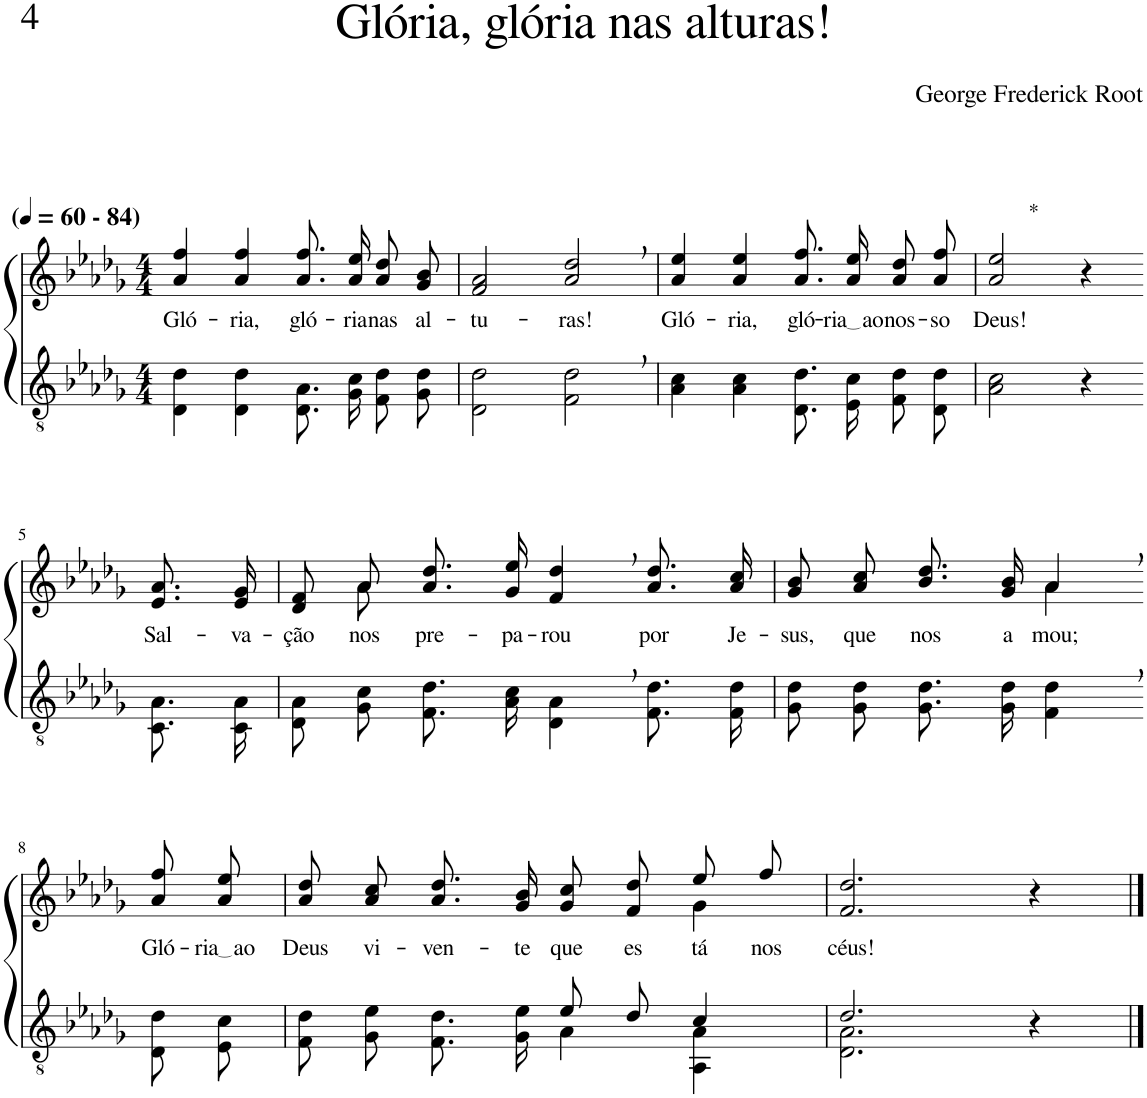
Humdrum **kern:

**kern	**kern	**text
*part2	*part1	*part1
*staff2	*staff1	*staff1
*I"Parte III e IV	*I"Parte I e II	*
*clefGv2	*clefG2	*
*Trd3c5	*Trd3c5	*
*k[b-e-a-d-g-]	*k[b-e-a-d-g-]	*
*M4/4	*M4/4	*
*MM60	*MM60	*
=1	=1	=1
!	!LO:TX:a:B:t=(	!
!	!LO:TX:a:B:t=- 84)	!
!	!	!LO:LY:b
4D-\ 4d-\	4a-/ 4ff/	Gló-
!	!	!LO:LY:b
4D-\ 4d-\	4a-/ 4ff/	-ria,
!	!	!LO:LY:b
8.D-/ 8.A-/L	8.a-\ 8.ff\L	gló-
!	!	!LO:LY:b
16G-/ 16c/Jk	16a-\ 16ee-\Jk	-ria
!	!	!LO:LY:b
8F/ 8d-/L	8a-/ 8dd-/L	nas
!	!	!LO:LY:b
8G-/ 8d-/J	8g-/ 8b-/J	al-
=2	=2	=2
!	!	!LO:LY:b
2D-\ 2d-\	2f/ 2a-/	-tu-
!	!	!LO:LY:b
2F\, 2d-\,	2a-/, 2dd-/,	-ras!
=3	=3	=3
!	!	!LO:LY:b
4A-\ 4c\	4a-/ 4ee-/	Gló-
!	!	!LO:LY:b
4A-\ 4c\	4a-/ 4ee-/	-ria,
!	!	!LO:LY:b
8.D-/ 8.d-/L	8.a-\ 8.ff\L	gló-
!	!	!LO:LY:b
16E-/ 16c/Jk	16a-\ 16ee-\Jk	ria ao
!	!	!LO:LY:b
8F/ 8d-/L	8a-\ 8dd-\L	nos-
!	!	!LO:LY:b
8D-/ 8d-/J	8a-\ 8ff\J	-so
=4	=4	=4
!	!LO:TX:a:t=*	!
!	!	!LO:LY:b
2A-\ 2c\	2a-/ 2ee-/	Deus!
4r	4r	.
!!LO:LB:g=z
=5-	=5-	=5-
!	!	!LO:LY:b
8.C/ 8.A-/L	8.e-/ 8.a-/L	Sal-
!	!	!LO:LY:b
16C/ 16A-/Jk	16e-/ 16g-/Jk	-va-
=6	=6	=6
!	!	!LO:LY:b
*	*^	*
8D-/ 8A-/L	8d-/ 8f/L	8ryy	-ção
!	!	!	!LO:LY:b
8G-/ 8c/J	8a-/J	8a-\	nos
!	!	!	!LO:LY:b
8.F/ 8.d-/L	8.a-\ 8.dd-\L	2.ryy	pre-
!	!	!	!LO:LY:b
16A-/ 16c/Jk	16g-\ 16ee-\Jk	.	-pa-
!	!	!	!LO:LY:b
4D-\, 4A-\,	4f/, 4dd-/,	.	-rou
!	!	!	!LO:LY:b
8.F/ 8.d-/L	8.a-\ 8.dd-\L	.	por
!	!	!	!LO:LY:b
16F/ 16d-/Jk	16a-\ 16cc\Jk	.	Je-
=7	=7	=7	=7
!	!	!	!LO:LY:b
8G-\ 8d-\L	8g-/ 8b-/L	2ryy	-sus,
!	!	!	!LO:LY:b
8G-\ 8d-\J	8a-/ 8cc/J	.	que
!	!	!	!LO:LY:b
8.G-\ 8.d-\L	8.b-\ 8.dd-\L	.	nos
!	!	!	!LO:LY:b
16G-\ 16d-\Jk	16g-\ 16b-\Jk	.	a-
!	!	!	!LO:LY:b
4F\, 4d-\,	4a-,/	4a-\	-mou;
!!LO:LB:g=z
=8-	=8-	=8-	=8-
!	!	!	!LO:LY:b
*	*v	*v	*
8D-/ 8d-/L	8a-\ 8ff\L	Gló-
!	!	!LO:LY:b
8E-/ 8c/J	8a-\ 8ee-\J	ria ao
=9	=9	=9
*^	*	*
!	!	!	!LO:LY:b
*	*	*^	*
2ryy	8F\ 8d-\L	8a-\ 8dd-\L	2.ryy	Deus
!	!	!	!	!LO:LY:b
.	8G-\ 8e-\J	8a-\ 8cc\J	.	vi-
!	!	!	!	!LO:LY:b
.	8.F\ 8.d-\L	8.a-/ 8.dd-/L	.	-ven-
!	!	!	!	!LO:LY:b
.	16G-\ 16e-\Jk	16g-/ 16b-/Jk	.	-te
!	!	!	!	!LO:LY:b
8e-/L	4A-\	8g-\ 8cc\L	.	que
!	!	!	!	!LO:LY:b
8d-/J	.	8f\ 8dd-\J	.	es-
!	!	!	!	!LO:LY:b
4c/	4AA-\ 4A-\	8ee-/L	4g-\	-tá
!	!	!	!	!LO:LY:b
.	.	8ff/J	.	nos
*	*	*v	*v	*
=10	=10	=10	=10
!	!	!	!LO:LY:b
2.d-/	2.D-\ 2.A-\	2.f/ 2.dd-/	céus!
4r	4ryy	4r	.
*v	*v	*	*
==	==	==
*-	*-	*-
